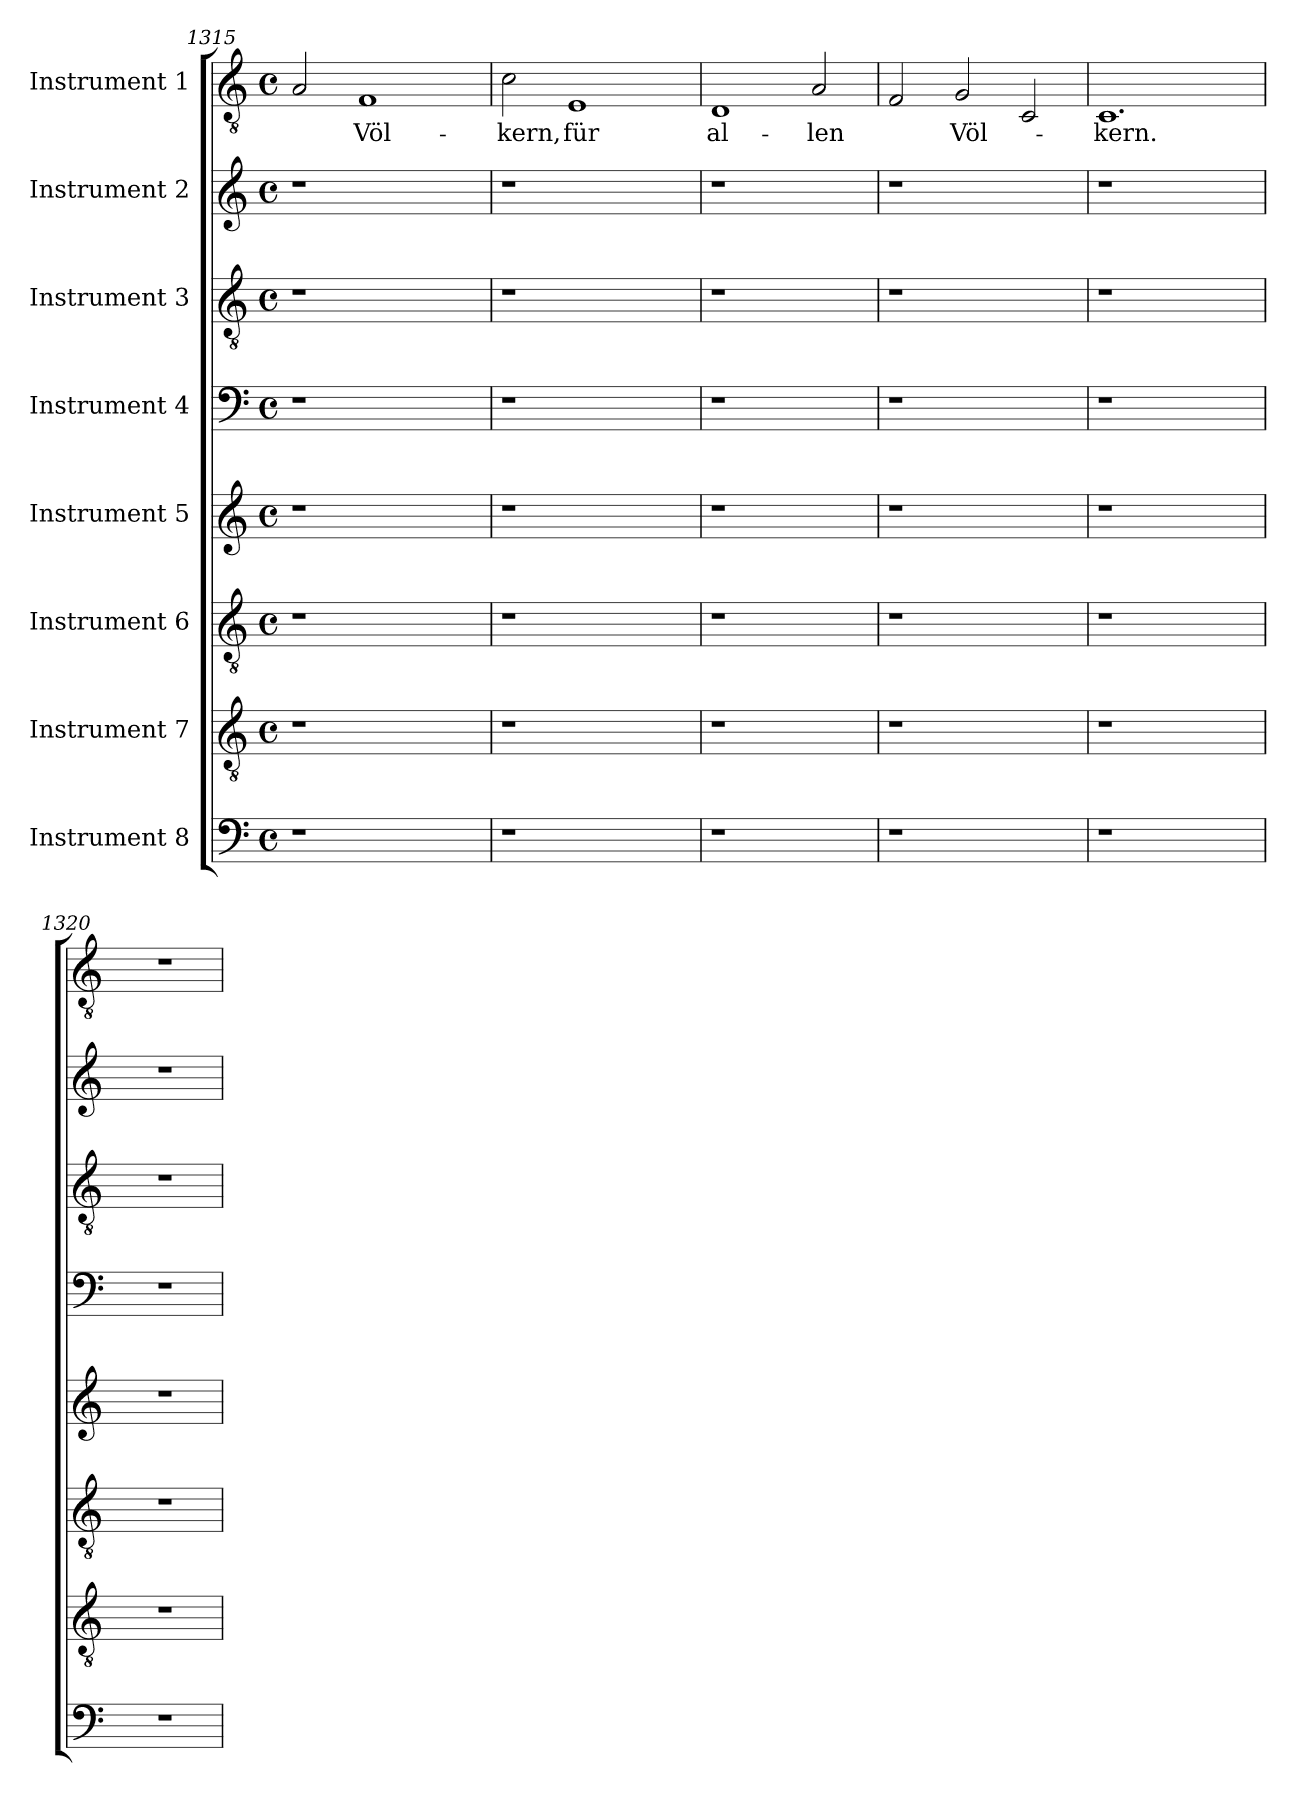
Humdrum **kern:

**kern	**kern	**kern	**kern	**kern	**kern	**kern	**kern	**text
*part8	*part7	*part6	*part5	*part4	*part3	*part2	*part1	*part1
*staff8	*staff7	*staff6	*staff5	*staff4	*staff3	*staff2	*staff1	*staff1
*I"Instrument 8	*I"Instrument 7	*I"Instrument 6	*I"Instrument 5	*I"Instrument 4	*I"Instrument 3	*I"Instrument 2	*I"Instrument 1	*
*clefF4	*clefGv2	*clefGv2	*clefG2	*clefF4	*clefGv2	*clefG2	*clefGv2	*
*M4/4	*M4/4	*M4/4	*M4/4	*M4/4	*M4/4	*M4/4	*M4/4	*
*met(c)	*met(c)	*met(c)	*met(c)	*met(c)	*met(c)	*met(c)	*met(c)	*
=1315	=1315	=1315	=1315	=1315	=1315	=1315	=1315	=1315
1r	1r	1r	1r	1r	1r	1r	2A/	.
!	!	!	!	!	!	!	!	!LO:LY:b:cj
.	.	.	.	.	.	.	1F	Völ-
2ryy	2ryy	2ryy	2ryy	2ryy	2ryy	2ryy	.	.
=1316	=1316	=1316	=1316	=1316	=1316	=1316	=1316	=1316
!	!	!	!	!	!	!	!	!LO:LY:b:cj
1r	1r	1r	1r	1r	1r	1r	2c\	-kern,
!	!	!	!	!	!	!	!	!LO:LY:b:cj
.	.	.	.	.	.	.	1E	für
2ryy	2ryy	2ryy	2ryy	2ryy	2ryy	2ryy	.	.
=1317	=1317	=1317	=1317	=1317	=1317	=1317	=1317	=1317
!	!	!	!	!	!	!	!	!LO:LY:b:cj
1r	1r	1r	1r	1r	1r	1r	1D	al-
!	!	!	!	!	!	!	!	!LO:LY:b:cj
2ryy	2ryy	2ryy	2ryy	2ryy	2ryy	2ryy	2A/	-len
=1318	=1318	=1318	=1318	=1318	=1318	=1318	=1318	=1318
1r	1r	1r	1r	1r	1r	1r	2F/	.
!	!	!	!	!	!	!	!	!LO:LY:b:cj
.	.	.	.	.	.	.	2G/	Völ-
2ryy	2ryy	2ryy	2ryy	2ryy	2ryy	2ryy	2C/	.
=1319	=1319	=1319	=1319	=1319	=1319	=1319	=1319	=1319
!	!	!	!	!	!	!	!	!LO:LY:b:cj
1r	1r	1r	1r	1r	1r	1r	1.C	-kern.
2ryy	2ryy	2ryy	2ryy	2ryy	2ryy	2ryy	.	.
!!LO:LB:g=z
=1320	=1320	=1320	=1320	=1320	=1320	=1320	=1320	=1320
1r	1r	1r	1r	1r	1r	1r	1r	.
=	=	=	=	=	=	=	=	=
*-	*-	*-	*-	*-	*-	*-	*-	*-
